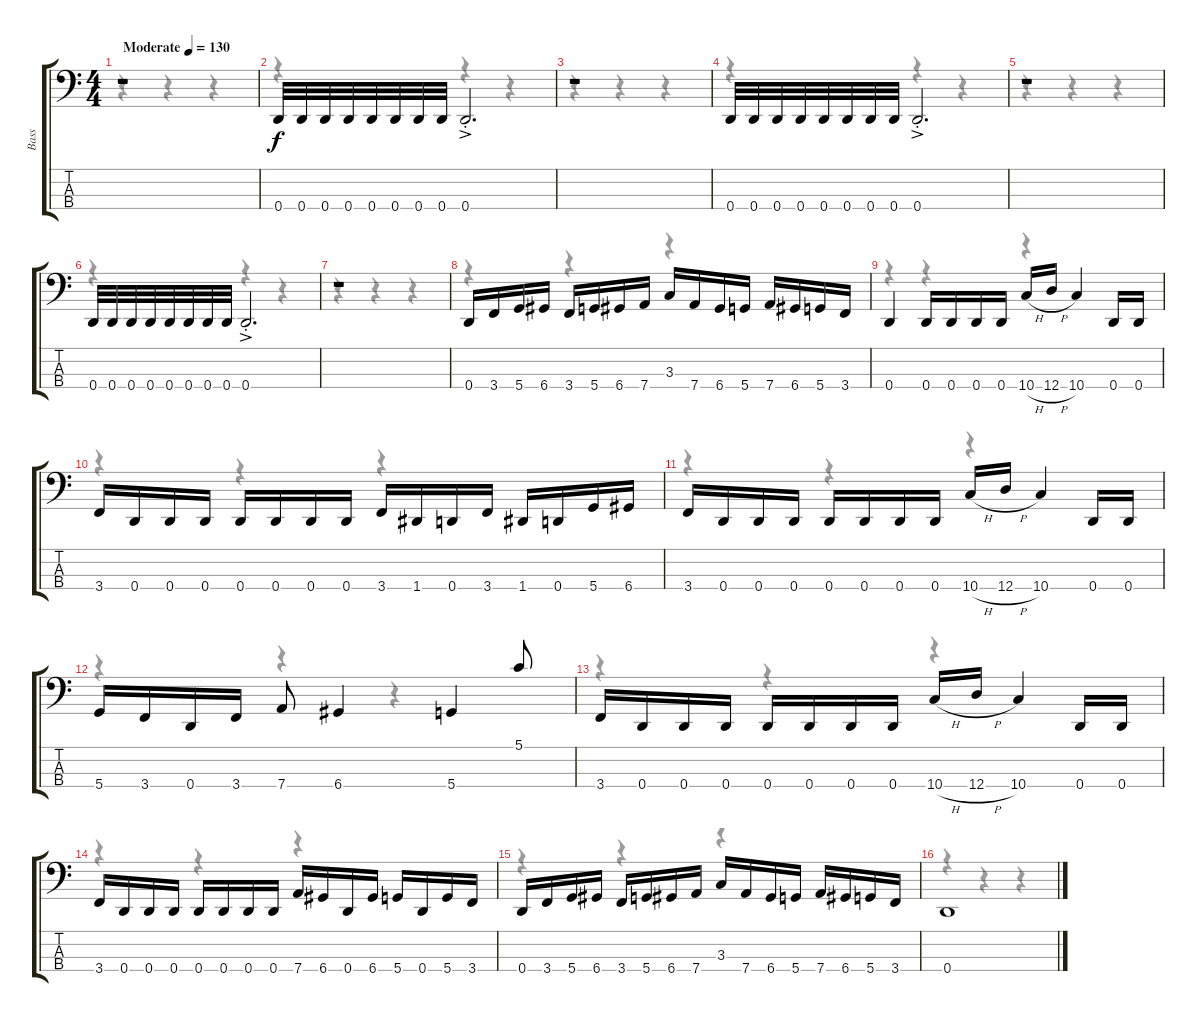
\track ("Bass" "Bass") {instrument electricbasspick}
\staff {score tabs}
\tuning (G2 D2 A1 D1) {hide}
\voice
\ts (4 4)
\tempo (130 "Moderate")
\clef f4
\ks c
r.1{dy f instrument electricbasspick} |
0.4.32 0.4.32 0.4.32 0.4.32 0.4.32 0.4.32 0.4.32 0.4.32 0.4{ac st}.2{d} |
r.1 |
0.4.32 0.4.32 0.4.32 0.4.32 0.4.32 0.4.32 0.4.32 0.4.32 0.4{ac st}.2{d} |
r.1 |
0.4.32 0.4.32 0.4.32 0.4.32 0.4.32 0.4.32 0.4.32 0.4.32 0.4{ac st}.2{d} |
r.1 |
0.4.16 3.4.16 5.4.16 6.4.16 3.4.16 5.4.16 6.4.16 7.4.16 3.3.16 7.4.16 6.4.16 5.4.16 7.4.16 6.4.16 5.4.16 3.4.16 |
0.4.4 0.4.16 0.4.16 0.4.16 0.4.16 10.4{h}.16 12.4{h}.16 10.4.4 0.4.16 0.4.16 |
3.4.16 0.4.16 0.4.16 0.4.16 0.4.16 0.4.16 0.4.16 0.4.16 3.4.16 1.4.16 0.4.16 3.4.16 1.4.16 0.4.16 5.4.16 6.4.16 |
3.4.16 0.4.16 0.4.16 0.4.16 0.4.16 0.4.16 0.4.16 0.4.16 10.4{h}.16 12.4{h}.16 10.4.4 0.4.16 0.4.16 |
5.4.16 3.4.16 0.4.16 3.4.16 7.4.8 6.4.4 5.4.4 5.1.8 |
3.4.16 0.4.16 0.4.16 0.4.16 0.4.16 0.4.16 0.4.16 0.4.16 10.4{h}.16 12.4{h}.16 10.4.4 0.4.16 0.4.16 |
3.4.16 0.4.16 0.4.16 0.4.16 0.4.16 0.4.16 0.4.16 0.4.16 7.4.16 6.4.16 0.4.16 6.4.16 5.4.16 0.4.16 5.4.16 3.4.16 |
0.4.16 3.4.16 5.4.16 6.4.16 3.4.16 5.4.16 6.4.16 7.4.16 3.3.16 7.4.16 6.4.16 5.4.16 7.4.16 6.4.16 5.4.16 3.4.16 |
0.4.1
\voice
\clef f4
\ottava regular
\simile none
\ks c
r.4{dy f} r.4 r.4 |
r.4 r.4 r.4 |
r.4 r.4 r.4 |
r.4 r.4 r.4 |
r.4 r.4 r.4 |
r.4 r.4 r.4 |
r.4 r.4 r.4 |
r.4 r.4 r.4 |
r.4 r.4 r.4 |
r.4 r.4 r.4 |
r.4 r.4 r.4 |
r.4 r.4 r.4 |
r.4 r.4 r.4 |
r.4 r.4 r.4 |
r.4 r.4 r.4 |
r.4 r.4 r.4
